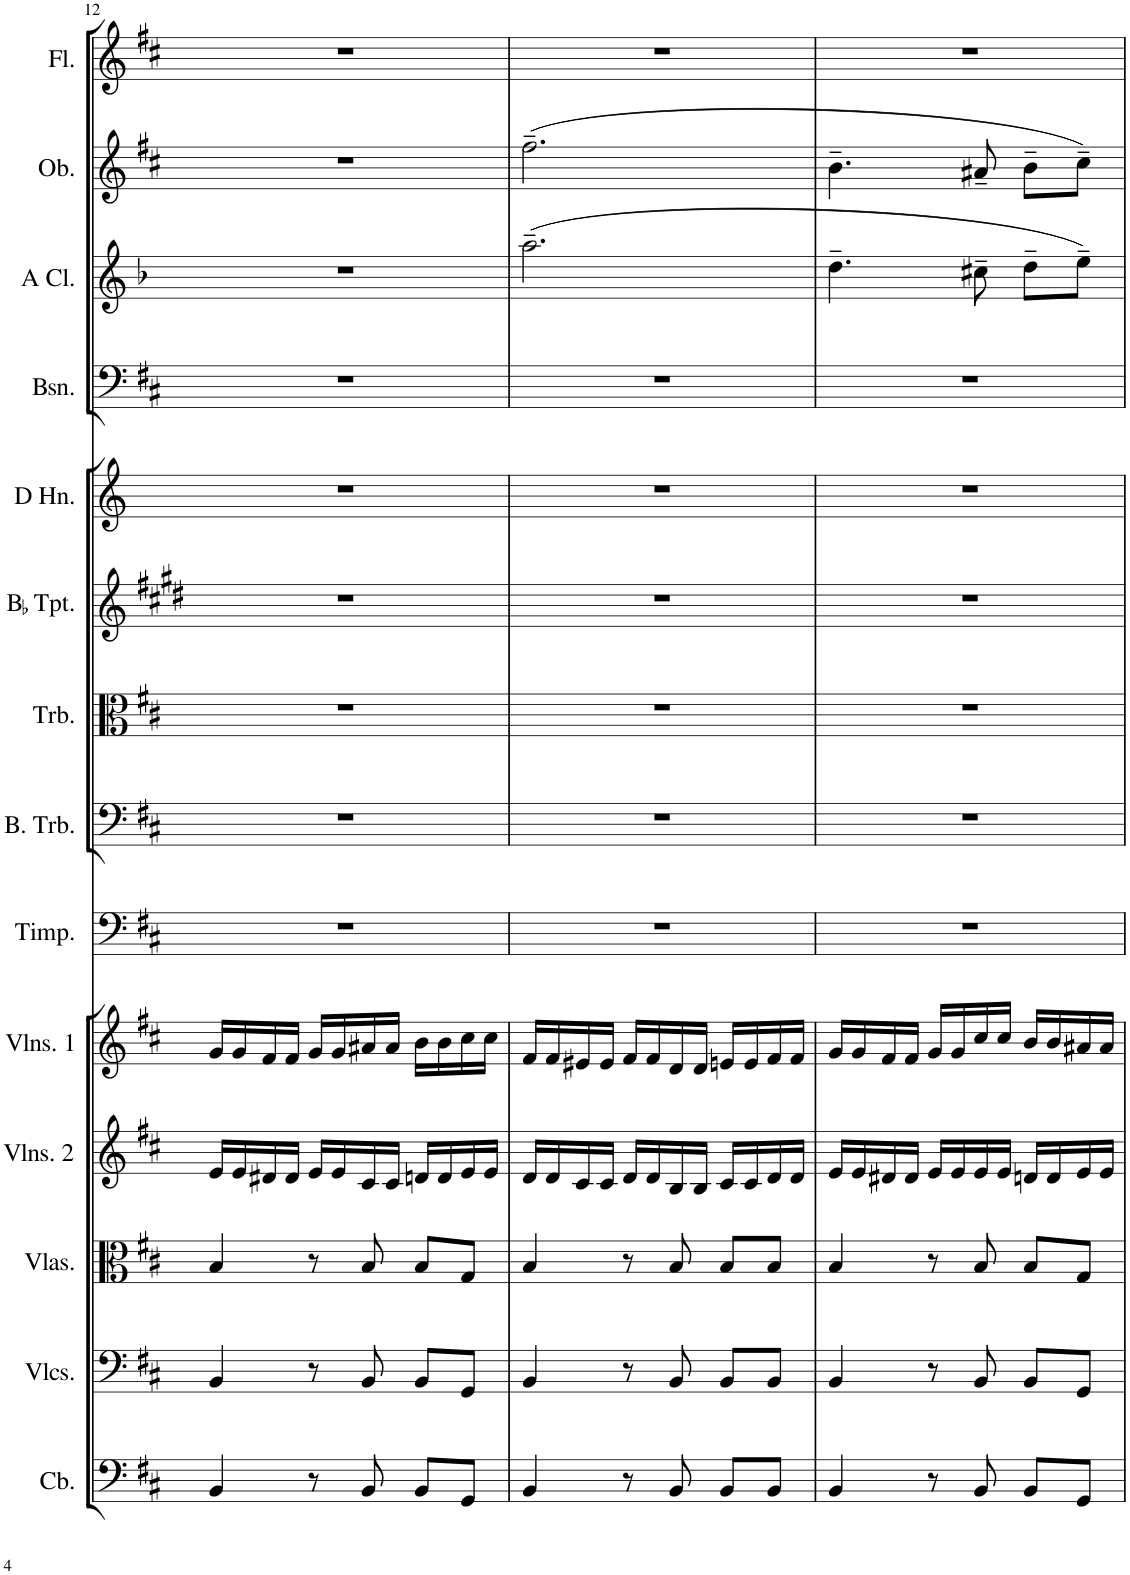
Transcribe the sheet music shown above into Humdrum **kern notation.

**kern	**kern	**kern	**kern	**kern	**kern	**kern	**kern	**kern	**kern	**kern	**kern	**kern	**kern
*part14	*part13	*part12	*part11	*part10	*part9	*part8	*part7	*part6	*part5	*part4	*part3	*part2	*part1
*staff14	*staff13	*staff12	*staff11	*staff10	*staff9	*staff8	*staff7	*staff6	*staff5	*staff4	*staff3	*staff2	*staff1
*I"Contrabass	*I"Violoncellos	*I"Violas	*I"Violins 2	*I"Violins 1	*I"Timpani	*I"Bass Trombone	*I"Trombone	*I"BaccidentalFlat Trumpet	*I"D Horn	*I"Bassoon	*I"A Clarinet	*I"Oboe	*I"Flute
*I'Cb.	*I'Vlcs.	*I'Vlas.	*I'Vlns. 2	*I'Vlns. 1	*I'Timp.	*I'B. Trb.	*I'Trb.	*I'BaccidentalFlat Tpt.	*I'D Hn.	*I'Bsn.	*I'A Cl.	*I'Ob.	*I'Fl.
!!LO:PB:g=z
*clefF4	*clefF4	*clefC3	*clefG2	*clefG2	*clefF4	*clefF4	*clefC3	*clefG2	*clefG2	*clefF4	*clefG2	*clefG2	*clefG2
*Trd7c12	*	*	*	*	*	*	*	*Trd1c2	*Trd6c10	*	*Trd2c3	*	*
*k[f#c#]	*k[f#c#]	*k[f#c#]	*k[f#c#]	*k[f#c#]	*k[f#c#]	*k[f#c#]	*k[f#c#]	*k[f#c#g#d#]	*k[]	*k[f#c#]	*k[b-]	*k[f#c#]	*k[f#c#]
*M3/4	*M3/4	*M3/4	*M3/4	*M3/4	*M3/4	*M3/4	*M3/4	*M3/4	*M3/4	*M3/4	*M3/4	*M3/4	*M3/4
=12	=12	=12	=12	=12	=12	=12	=12	=12	=12	=12	=12	=12	=12
4BB/	4BB/	4B/	16e/LL	16g/LL	2.r	2.r	2.r	2.r	2.r	2.r	2.r	2.r	2.r
.	.	.	16e/	16g/	.	.	.	.	.	.	.	.	.
.	.	.	16d#X/	16f#/	.	.	.	.	.	.	.	.	.
.	.	.	16d#/JJ	16f#/JJ	.	.	.	.	.	.	.	.	.
8r	8r	8r	16e/LL	16g/LL	.	.	.	.	.	.	.	.	.
.	.	.	16e/	16g/	.	.	.	.	.	.	.	.	.
8BB/	8BB/	8B/	16c#/	16a#X/	.	.	.	.	.	.	.	.	.
.	.	.	16c#/JJ	16a#/JJ	.	.	.	.	.	.	.	.	.
8BB/L	8BB/L	8B/L	16dn/LL	16b\LL	.	.	.	.	.	.	.	.	.
.	.	.	16d/	16b\	.	.	.	.	.	.	.	.	.
8GG/J	8GG/J	8G/J	16e/	16cc#\	.	.	.	.	.	.	.	.	.
.	.	.	16e/JJ	16cc#\JJ	.	.	.	.	.	.	.	.	.
=13	=13	=13	=13	=13	=13	=13	=13	=13	=13	=13	=13	=13	=13
4BB/	4BB/	4B/	16d/LL	16f#/LL	2.r	2.r	2.r	2.r	2.r	2.r	(2.aa~\	(2.ff#~\	2.r
.	.	.	16d/	16f#/	.	.	.	.	.	.	.	.	.
.	.	.	16c#/	16e#X/	.	.	.	.	.	.	.	.	.
.	.	.	16c#/JJ	16e#/JJ	.	.	.	.	.	.	.	.	.
8r	8r	8r	16d/LL	16f#/LL	.	.	.	.	.	.	.	.	.
.	.	.	16d/	16f#/	.	.	.	.	.	.	.	.	.
8BB/	8BB/	8B/	16B/	16d/	.	.	.	.	.	.	.	.	.
.	.	.	16B/JJ	16d/JJ	.	.	.	.	.	.	.	.	.
8BB/L	8BB/L	8B/L	16c#/LL	16en/LL	.	.	.	.	.	.	.	.	.
.	.	.	16c#/	16e/	.	.	.	.	.	.	.	.	.
8BB/J	8BB/J	8B/J	16d/	16f#/	.	.	.	.	.	.	.	.	.
.	.	.	16d/JJ	16f#/JJ	.	.	.	.	.	.	.	.	.
=14	=14	=14	=14	=14	=14	=14	=14	=14	=14	=14	=14	=14	=14
4BB/	4BB/	4B/	16e/LL	16g/LL	2.r	2.r	2.r	2.r	2.r	2.r	4.dd~\	4.b~\	2.r
.	.	.	16e/	16g/	.	.	.	.	.	.	.	.	.
.	.	.	16d#X/	16f#/	.	.	.	.	.	.	.	.	.
.	.	.	16d#/JJ	16f#/JJ	.	.	.	.	.	.	.	.	.
8r	8r	8r	16e/LL	16g/LL	.	.	.	.	.	.	.	.	.
.	.	.	16e/	16g/	.	.	.	.	.	.	.	.	.
8BB/	8BB/	8B/	16e/	16cc#/	.	.	.	.	.	.	8cc#X~\	8a#X~/	.
.	.	.	16e/JJ	16cc#/JJ	.	.	.	.	.	.	.	.	.
8BB/L	8BB/L	8B/L	16dn/LL	16b/LL	.	.	.	.	.	.	8dd~\L	8b~\L	.
.	.	.	16d/	16b/	.	.	.	.	.	.	.	.	.
8GG/J	8GG/J	8G/J	16e/	16a#X/	.	.	.	.	.	.	8ee~\J)	8cc#~\J)	.
.	.	.	16e/JJ	16a#/JJ	.	.	.	.	.	.	.	.	.
=	=	=	=	=	=	=	=	=	=	=	=	=	=
*-	*-	*-	*-	*-	*-	*-	*-	*-	*-	*-	*-	*-	*-
